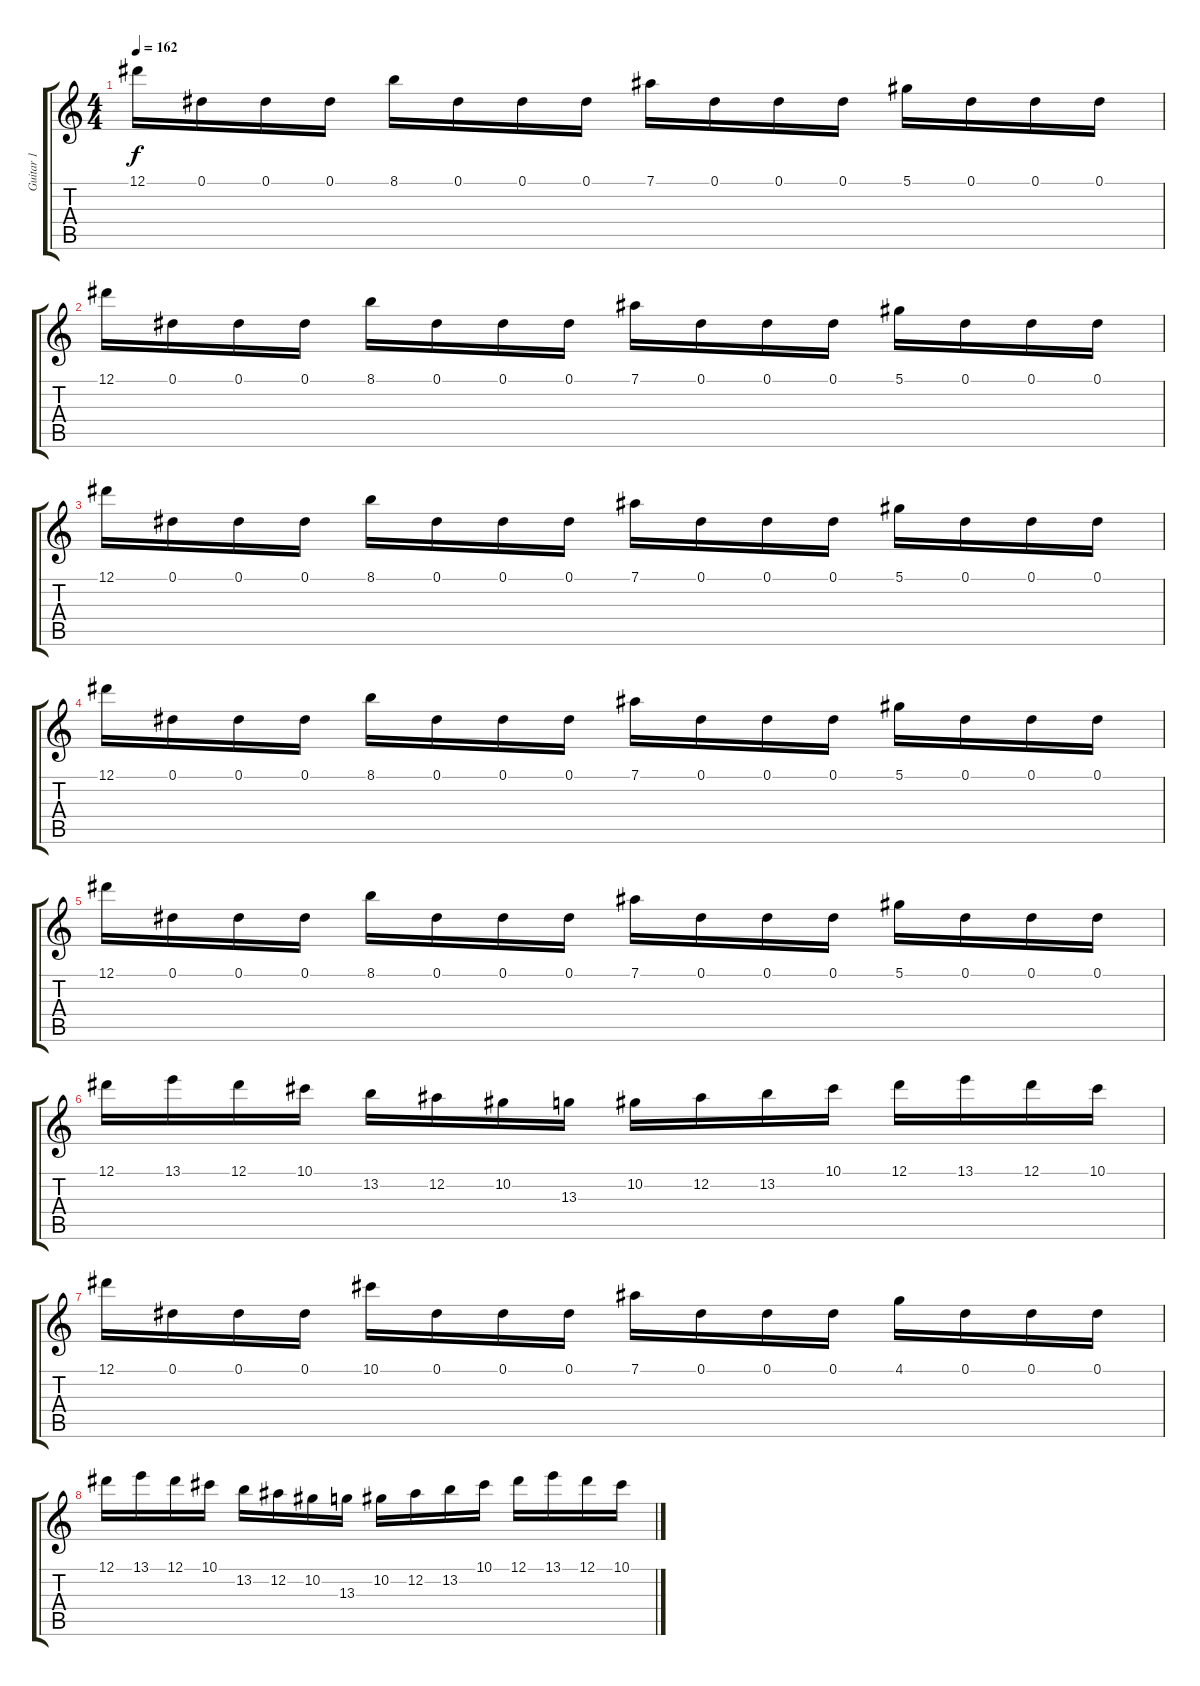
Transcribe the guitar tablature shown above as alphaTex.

\track ("Guitar 1" "Guitar 1") {instrument distortionguitar}
\staff {score tabs}
\tuning (Eb4 Bb3 Gb3 Db3 Ab2 Eb2) {hide}
\ts (4 4)
\tempo 162
\clef g2
\ks c
12.1.16{dy f instrument distortionguitar} 0.1.16 0.1.16 0.1.16 8.1.16 0.1.16 0.1.16 0.1.16 7.1.16 0.1.16 0.1.16 0.1.16 5.1.16 0.1.16 0.1.16 0.1.16 |
12.1.16 0.1.16 0.1.16 0.1.16 8.1.16 0.1.16 0.1.16 0.1.16 7.1.16 0.1.16 0.1.16 0.1.16 5.1.16 0.1.16 0.1.16 0.1.16 |
12.1.16 0.1.16 0.1.16 0.1.16 8.1.16 0.1.16 0.1.16 0.1.16 7.1.16 0.1.16 0.1.16 0.1.16 5.1.16 0.1.16 0.1.16 0.1.16 |
12.1.16 0.1.16 0.1.16 0.1.16 8.1.16 0.1.16 0.1.16 0.1.16 7.1.16 0.1.16 0.1.16 0.1.16 5.1.16 0.1.16 0.1.16 0.1.16 |
12.1.16 0.1.16 0.1.16 0.1.16 8.1.16 0.1.16 0.1.16 0.1.16 7.1.16 0.1.16 0.1.16 0.1.16 5.1.16 0.1.16 0.1.16 0.1.16 |
12.1.16 13.1.16 12.1.16 10.1.16 13.2.16 12.2.16 10.2.16 13.3.16 10.2.16 12.2.16 13.2.16 10.1.16 12.1.16 13.1.16 12.1.16 10.1.16 |
12.1.16 0.1.16 0.1.16 0.1.16 10.1.16 0.1.16 0.1.16 0.1.16 7.1.16 0.1.16 0.1.16 0.1.16 4.1.16 0.1.16 0.1.16 0.1.16 |
12.1.16 13.1.16 12.1.16 10.1.16 13.2.16 12.2.16 10.2.16 13.3.16 10.2.16 12.2.16 13.2.16 10.1.16 12.1.16 13.1.16 12.1.16 10.1.16
